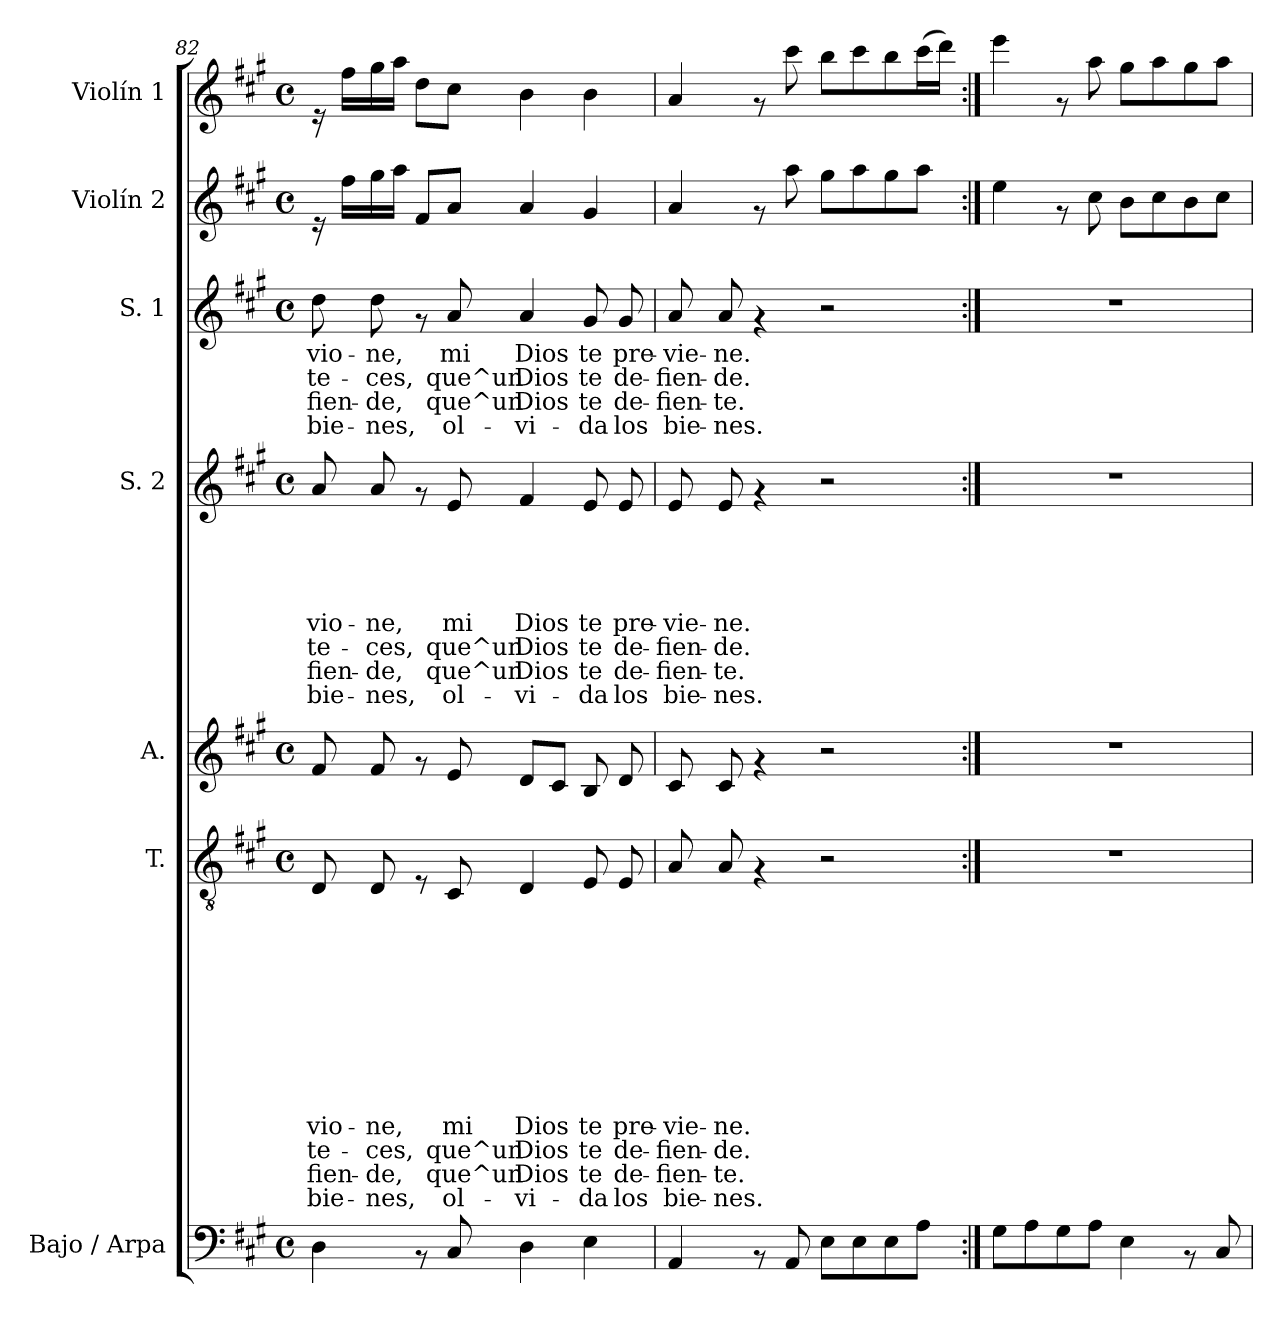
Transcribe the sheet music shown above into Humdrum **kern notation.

**kern	**kern	**text	**text	**text	**text	**text	**text	**text	**text	**text	**text	**text	**text	**text	**kern	**kern	**text	**text	**text	**text	**text	**text	**text	**text	**kern	**text	**text	**text	**text	**kern	**kern
*part7	*part6	*part6	*part6	*part6	*part6	*part6	*part6	*part6	*part6	*part6	*part6	*part6	*part6	*part6	*part5	*part4	*part4	*part4	*part4	*part4	*part4	*part4	*part4	*part4	*part3	*part3	*part3	*part3	*part3	*part2	*part1
*staff7	*staff6	*staff6	*staff6	*staff6	*staff6	*staff6	*staff6	*staff6	*staff6	*staff6	*staff6	*staff6	*staff6	*staff6	*staff5	*staff4	*staff4	*staff4	*staff4	*staff4	*staff4	*staff4	*staff4	*staff4	*staff3	*staff3	*staff3	*staff3	*staff3	*staff2	*staff1
*I"Bajo / Arpa	*I"T.	*	*	*	*	*	*	*	*	*	*	*	*	*	*I"A.	*I"S. 2	*	*	*	*	*	*	*	*	*I"S. 1	*	*	*	*	*I"Violín 2	*I"Violín 1
*I'Bajo / Arpa	*I'T.	*	*	*	*	*	*	*	*	*	*	*	*	*	*I'A.	*I'S. 2	*	*	*	*	*	*	*	*	*I'S. 1	*	*	*	*	*I'Violín 2	*I'Violín 1
*clefF4	*clefGv2	*	*	*	*	*	*	*	*	*	*	*	*	*	*clefG2	*clefG2	*	*	*	*	*	*	*	*	*clefG2	*	*	*	*	*clefG2	*clefG2
*k[f#c#g#]	*k[f#c#g#]	*	*	*	*	*	*	*	*	*	*	*	*	*	*k[f#c#g#]	*k[f#c#g#]	*	*	*	*	*	*	*	*	*k[f#c#g#]	*	*	*	*	*k[f#c#g#]	*k[f#c#g#]
*A:	*A:	*	*	*	*	*	*	*	*	*	*	*	*	*	*A:	*A:	*	*	*	*	*	*	*	*	*A:	*	*	*	*	*A:	*A:
*M4/4	*M4/4	*	*	*	*	*	*	*	*	*	*	*	*	*	*M4/4	*M4/4	*	*	*	*	*	*	*	*	*M4/4	*	*	*	*	*M4/4	*M4/4
*met(c)	*met(c)	*	*	*	*	*	*	*	*	*	*	*	*	*	*met(c)	*met(c)	*	*	*	*	*	*	*	*	*met(c)	*	*	*	*	*met(c)	*met(c)
=82	=82	=82	=82	=82	=82	=82	=82	=82	=82	=82	=82	=82	=82	=82	=82	=82	=82	=82	=82	=82	=82	=82	=82	=82	=82	=82	=82	=82	=82	=82	=82
!	!	!	!	!	!	!	!	!	!	!	!LO:LY:b	!LO:LY:b	!LO:LY:b	!LO:LY:b	!	!	!	!	!	!	!LO:LY:b	!LO:LY:b	!LO:LY:b	!LO:LY:b	!	!LO:LY:b	!LO:LY:b	!LO:LY:b	!LO:LY:b	!	!
4D\	8D/	.	.	.	.	.	.	.	.	.	-vio-	-te-	-fien-	bie-	8f#/	8a/	.	.	.	.	vio-	-te-	fien-	bie-	8dd\	vio-	-te-	fien-	bie-	16re	16re
.	.	.	.	.	.	.	.	.	.	.	.	.	.	.	.	.	.	.	.	.	.	.	.	.	.	.	.	.	.	16ff#\LL	16ff#\LL
!	!	!	!	!	!	!	!	!	!	!	!LO:LY:b	!LO:LY:b	!LO:LY:b	!LO:LY:b	!	!	!	!	!	!	!LO:LY:b	!LO:LY:b	!LO:LY:b	!LO:LY:b	!	!LO:LY:b	!LO:LY:b	!LO:LY:b	!LO:LY:b	!	!
.	8D/	.	.	.	.	.	.	.	.	.	-ne,	-ces,	-de,	-nes,	8f#/	8a/	.	.	.	.	-ne,	-ces,	-de,	-nes,	8dd\	-ne,	-ces,	-de,	-nes,	16gg#\	16gg#\
.	.	.	.	.	.	.	.	.	.	.	.	.	.	.	.	.	.	.	.	.	.	.	.	.	.	.	.	.	.	16aa\JJ	16aa\JJ
8rAA	8rD	.	.	.	.	.	.	.	.	.	.	.	.	.	8rf	8rf	.	.	.	.	.	.	.	.	8rf	.	.	.	.	8f#/L	8dd\L
!	!	!	!	!	!	!	!	!	!	!	!LO:LY:b	!LO:LY:b	!LO:LY:b	!LO:LY:b	!	!	!	!	!	!	!LO:LY:b	!LO:LY:b	!LO:LY:b	!LO:LY:b	!	!LO:LY:b	!LO:LY:b	!LO:LY:b	!LO:LY:b	!	!
8C#/	8C#/	.	.	.	.	.	.	.	.	.	mi	que^un	que^un	ol-	8e/	8e/	.	.	.	.	mi	que^un	que^un	ol-	8a/	mi	que^un	que^un	ol-	8a/J	8cc#\J
!	!	!	!	!	!	!	!	!	!	!	!LO:LY:b	!LO:LY:b	!LO:LY:b	!LO:LY:b	!	!	!	!	!	!	!LO:LY:b	!LO:LY:b	!LO:LY:b	!LO:LY:b	!	!LO:LY:b	!LO:LY:b	!LO:LY:b	!LO:LY:b	!	!
4D\	4D/	.	.	.	.	.	.	.	.	.	Dios	Dios	Dios	-vi-	8d/L	4f#/	.	.	.	.	Dios	Dios	Dios	-vi-	4a/	Dios	Dios	Dios	-vi-	4a/	4b\
.	.	.	.	.	.	.	.	.	.	.	.	.	.	.	8c#/J	.	.	.	.	.	.	.	.	.	.	.	.	.	.	.	.
!	!	!	!	!	!	!	!	!	!	!	!LO:LY:b	!LO:LY:b	!LO:LY:b	!LO:LY:b	!	!	!	!	!	!	!LO:LY:b	!LO:LY:b	!LO:LY:b	!LO:LY:b	!	!LO:LY:b	!LO:LY:b	!LO:LY:b	!LO:LY:b	!	!
4E\	8E/	.	.	.	.	.	.	.	.	.	te	te	te	-da	8B/	8e/	.	.	.	.	te	te	te	-da	8g#/	te	te	te	-da	4g#/	4b\
!	!	!	!	!	!	!	!	!	!	!	!LO:LY:b	!LO:LY:b	!LO:LY:b	!LO:LY:b	!	!	!	!	!	!	!LO:LY:b	!LO:LY:b	!LO:LY:b	!LO:LY:b	!	!LO:LY:b	!LO:LY:b	!LO:LY:b	!LO:LY:b	!	!
.	8E/	.	.	.	.	.	.	.	.	.	pre-	de-	de-	los	8d/	8e/	.	.	.	.	pre-	de-	de-	los	8g#/	pre-	de-	de-	los	.	.
=83	=83	=83	=83	=83	=83	=83	=83	=83	=83	=83	=83	=83	=83	=83	=83	=83	=83	=83	=83	=83	=83	=83	=83	=83	=83	=83	=83	=83	=83	=83	=83
!	!	!	!	!	!	!	!	!	!	!	!LO:LY:b	!LO:LY:b	!LO:LY:b	!LO:LY:b	!	!	!	!	!	!	!LO:LY:b	!LO:LY:b	!LO:LY:b	!LO:LY:b	!	!LO:LY:b	!LO:LY:b	!LO:LY:b	!LO:LY:b	!	!
4AA/	8A/	.	.	.	.	.	.	.	.	.	-vie-	-fien-	-fien-	bie-	8c#/	8e/	.	.	.	.	-vie-	-fien-	-fien-	bie-	8a/	-vie-	-fien-	-fien-	bie-	4a/	4a/
!	!	!	!	!	!	!	!	!	!	!	!LO:LY:b	!LO:LY:b	!LO:LY:b	!LO:LY:b	!	!	!	!	!	!	!LO:LY:b	!LO:LY:b	!LO:LY:b	!LO:LY:b	!	!LO:LY:b	!LO:LY:b	!LO:LY:b	!LO:LY:b	!	!
.	8A/	.	.	.	.	.	.	.	.	.	-ne.	-de.	-te.	-nes.	8c#/	8e/	.	.	.	.	-ne.	-de.	-te.	-nes.	8a/	-ne.	-de.	-te.	-nes.	.	.
8rAA	4rF	.	.	.	.	.	.	.	.	.	.	.	.	.	4rf	4rf	.	.	.	.	.	.	.	.	4rf	.	.	.	.	8rf	8rf
8AA/	.	.	.	.	.	.	.	.	.	.	.	.	.	.	.	.	.	.	.	.	.	.	.	.	.	.	.	.	.	8aa\	8ccc#\
8E\L	2r	.	.	.	.	.	.	.	.	.	.	.	.	.	2r	2r	.	.	.	.	.	.	.	.	2r	.	.	.	.	8gg#\L	8bb\L
8E\	.	.	.	.	.	.	.	.	.	.	.	.	.	.	.	.	.	.	.	.	.	.	.	.	.	.	.	.	.	8aa\	8ccc#\
8E\	.	.	.	.	.	.	.	.	.	.	.	.	.	.	.	.	.	.	.	.	.	.	.	.	.	.	.	.	.	8gg#\	8bb\
8A\J	.	.	.	.	.	.	.	.	.	.	.	.	.	.	.	.	.	.	.	.	.	.	.	.	.	.	.	.	.	8aa\J	(>16ccc#\L
.	.	.	.	.	.	.	.	.	.	.	.	.	.	.	.	.	.	.	.	.	.	.	.	.	.	.	.	.	.	.	16ddd\JJ)
!!LO:LB:g=z
=84:|!	=84:|!	=84:|!	=84:|!	=84:|!	=84:|!	=84:|!	=84:|!	=84:|!	=84:|!	=84:|!	=84:|!	=84:|!	=84:|!	=84:|!	=84:|!	=84:|!	=84:|!	=84:|!	=84:|!	=84:|!	=84:|!	=84:|!	=84:|!	=84:|!	=84:|!	=84:|!	=84:|!	=84:|!	=84:|!	=84:|!	=84:|!
8G#\L	1r	.	.	.	.	.	.	.	.	.	.	.	.	.	1r	1r	.	.	.	.	.	.	.	.	1r	.	.	.	.	4ee\	4eee\
8A\	.	.	.	.	.	.	.	.	.	.	.	.	.	.	.	.	.	.	.	.	.	.	.	.	.	.	.	.	.	.	.
8G#\	.	.	.	.	.	.	.	.	.	.	.	.	.	.	.	.	.	.	.	.	.	.	.	.	.	.	.	.	.	8rf	8rf
8A\J	.	.	.	.	.	.	.	.	.	.	.	.	.	.	.	.	.	.	.	.	.	.	.	.	.	.	.	.	.	8cc#\	8aa\
4E\	.	.	.	.	.	.	.	.	.	.	.	.	.	.	.	.	.	.	.	.	.	.	.	.	.	.	.	.	.	8b\L	8gg#\L
.	.	.	.	.	.	.	.	.	.	.	.	.	.	.	.	.	.	.	.	.	.	.	.	.	.	.	.	.	.	8cc#\	8aa\
8rAA	.	.	.	.	.	.	.	.	.	.	.	.	.	.	.	.	.	.	.	.	.	.	.	.	.	.	.	.	.	8b\	8gg#\
8C#/	.	.	.	.	.	.	.	.	.	.	.	.	.	.	.	.	.	.	.	.	.	.	.	.	.	.	.	.	.	8cc#\J	8aa\J
=	=	=	=	=	=	=	=	=	=	=	=	=	=	=	=	=	=	=	=	=	=	=	=	=	=	=	=	=	=	=	=
*-	*-	*-	*-	*-	*-	*-	*-	*-	*-	*-	*-	*-	*-	*-	*-	*-	*-	*-	*-	*-	*-	*-	*-	*-	*-	*-	*-	*-	*-	*-	*-
